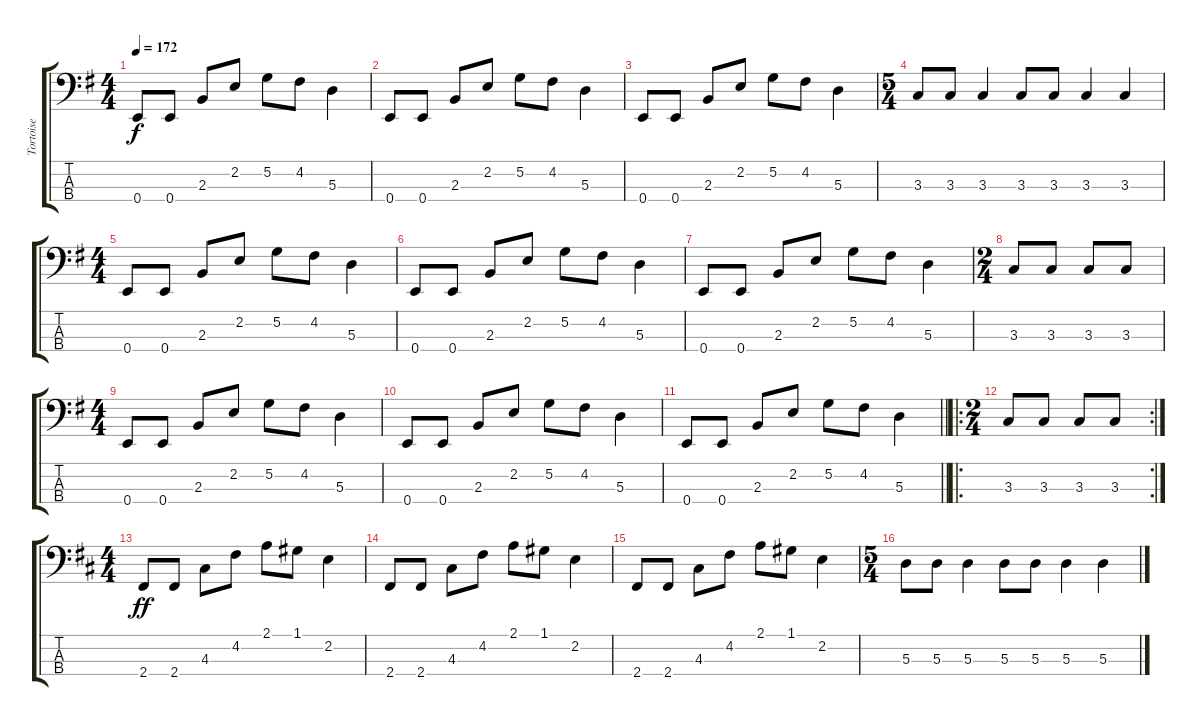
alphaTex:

\track ("Tortoise" "Tortoise") {instrument electricbassfinger}
\staff {score tabs}
\tuning (G2 D2 A1 E1) {hide}
\ts (4 4)
\tempo 172
\clef f4
\ks g
0.4.8{dy f} 0.4.8 2.3.8 2.2.8 5.2.8 4.2.8 5.3.4 |
0.4.8 0.4.8 2.3.8 2.2.8 5.2.8 4.2.8 5.3.4 |
0.4.8 0.4.8 2.3.8 2.2.8 5.2.8 4.2.8 5.3.4 |
\ts (5 4)
3.3.8 3.3.8 3.3.4 3.3.8 3.3.8 3.3.4 3.3.4 |
\ts (4 4)
0.4.8 0.4.8 2.3.8 2.2.8 5.2.8 4.2.8 5.3.4 |
0.4.8 0.4.8 2.3.8 2.2.8 5.2.8 4.2.8 5.3.4 |
0.4.8 0.4.8 2.3.8 2.2.8 5.2.8 4.2.8 5.3.4 |
\ts (2 4)
3.3.8 3.3.8 3.3.8 3.3.8 |
\ts (4 4)
0.4.8 0.4.8 2.3.8 2.2.8 5.2.8 4.2.8 5.3.4 |
0.4.8 0.4.8 2.3.8 2.2.8 5.2.8 4.2.8 5.3.4 |
\barLineRight lightlight
0.4.8 0.4.8 2.3.8 2.2.8 5.2.8 4.2.8 5.3.4 |
\ro
\rc 2
\ts (2 4)
\section ("" "")
3.3.8 3.3.8 3.3.8 3.3.8 |
\ts (4 4)
\ks d
2.4.8{dy ff} 2.4.8 4.3.8 4.2.8 2.1.8 1.1.8 2.2.4 |
2.4.8 2.4.8 4.3.8 4.2.8 2.1.8 1.1.8 2.2.4 |
2.4.8 2.4.8 4.3.8 4.2.8 2.1.8 1.1.8 2.2.4 |
\ts (5 4)
5.3.8 5.3.8 5.3.4 5.3.8 5.3.8 5.3.4 5.3.4
